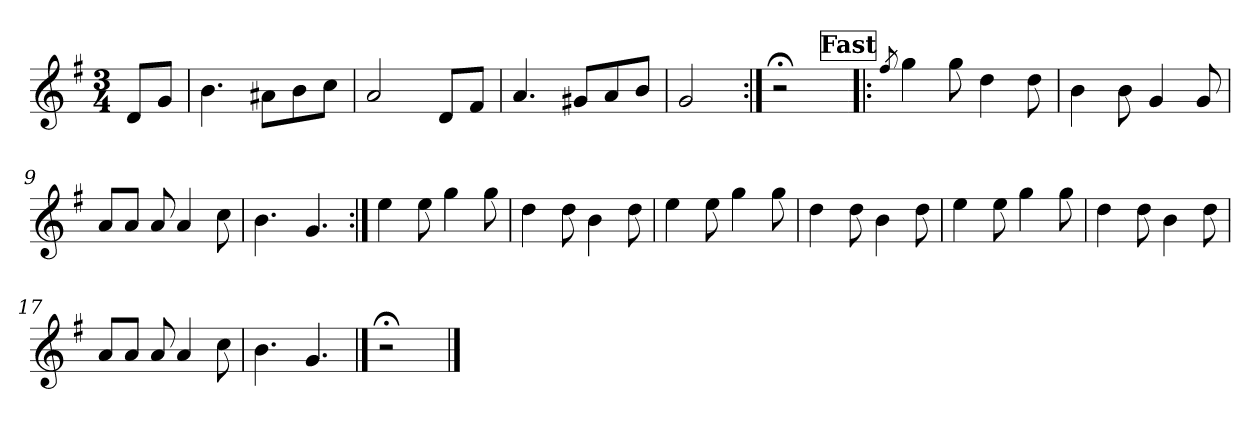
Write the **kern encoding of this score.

**kern
*part1
*staff1
*clefG2
*k[f#]
*G:
*M3/4
=1
8d/L
8g/J
=2
4.b\
8a#X\L
8b\
8cc\J
=3
2a/
8d/L
8f#/J
=4
4.a/
8g#X/L
8a/
8b/J
=5
2g/
=6:|!
2r;<
!!LO:REH:place=s1:a:B:fs=14:t=Fast
=7!|:
8qff#/
4gg\
8gg\
4dd\
8dd\
=8
4b\
8b\
4g/
8g/
=9
8a/L
8a/J
8a/
4a/
8cc\
=10
4.b\
4.g/
!!LO:LB:g=z
=11:|!
4ee\
8ee\
4gg\
8gg\
=12
4dd\
8dd\
4b\
8dd\
=13
4ee\
8ee\
4gg\
8gg\
=14
4dd\
8dd\
4b\
8dd\
=15
4ee\
8ee\
4gg\
8gg\
=16
4dd\
8dd\
4b\
8dd\
=17
8a/L
8a/J
8a/
4a/
8cc\
=18
4.b\
4.g/
==19
2r;<
==
*-
